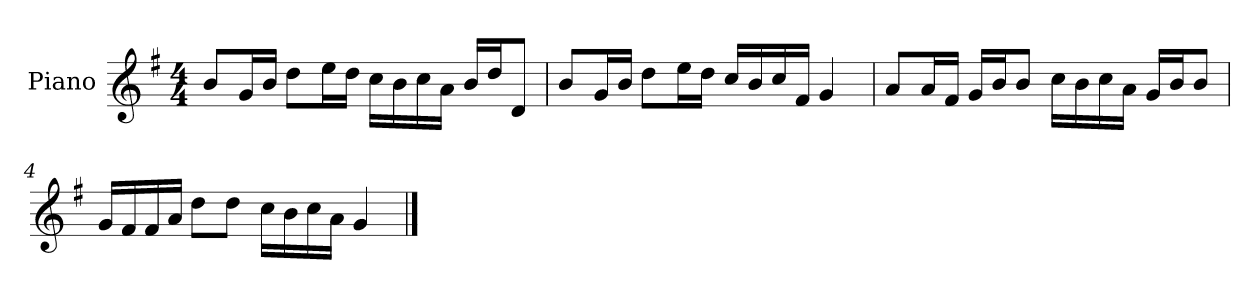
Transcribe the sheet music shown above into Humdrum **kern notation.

**kern
*part1
*staff1
*I"Piano
*I'P-no
*clefG2
*k[f#]
*M4/4
*MM90
=1
8b/L
16g/L
16b/JJ
8dd\L
16ee\L
16dd\JJ
16cc\LL
16b\
16cc\
16a\JJ
16b/LL
16dd/J
8d/J
=2
8b/L
16g/L
16b/JJ
8dd\L
16ee\L
16dd\JJ
16cc/LL
16b/
16cc/
16f#/JJ
4g/
=3
8a/L
16a/L
16f#/JJ
16g/LL
16b/J
8b/J
16cc\LL
16b\
16cc\
16a\JJ
16g/LL
16b/J
8b/J
!!LO:LB:g=z
=4
16g/LL
16f#/
16f#/
16a/JJ
8dd\L
8dd\J
16cc\LL
16b\
16cc\
16a\JJ
4g/
==
*-
